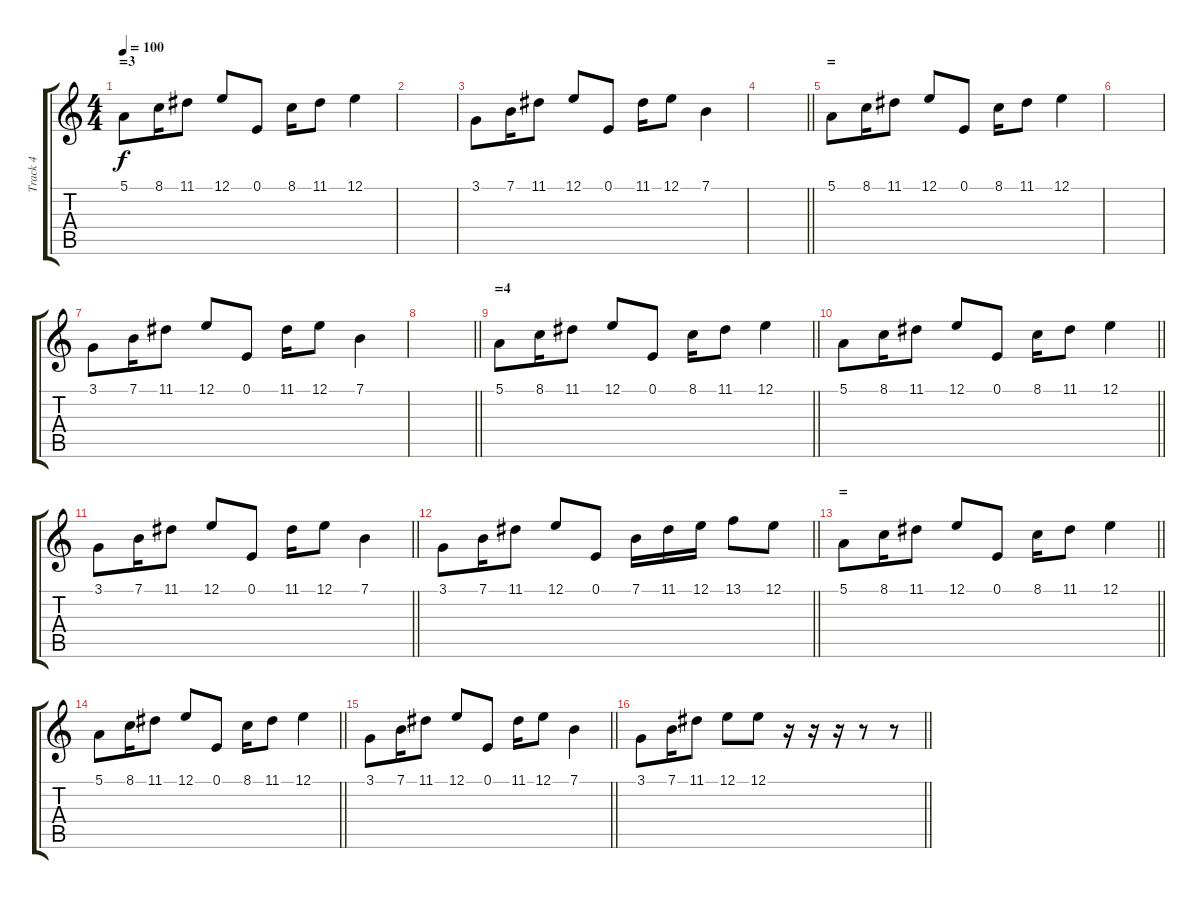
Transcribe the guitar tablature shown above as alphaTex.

\track ("Track 4" "Track 4") {instrument fx1rain}
\staff {score tabs}
\tuning (E4 B3 G3 D3 A2 E2) {hide}
\ts (4 4)
\section ("" "=3")
\tempo 100
\clef g2
\ks c
5.1.8{dy f} 8.1.16 11.1.8 12.1.8 0.1.8 8.1.16 11.1.8 12.1.4 |
|
3.1.8 7.1.16 11.1.8 12.1.8 0.1.8 11.1.16 12.1.8 7.1.4 |
\barLineRight lightlight
|
\section ("" "=")
5.1.8 8.1.16 11.1.8 12.1.8 0.1.8 8.1.16 11.1.8 12.1.4 |
|
3.1.8 7.1.16 11.1.8 12.1.8 0.1.8 11.1.16 12.1.8 7.1.4 |
\barLineRight lightlight
|
\section ("" "=4")
\barLineRight lightlight
5.1.8 8.1.16 11.1.8 12.1.8 0.1.8 8.1.16 11.1.8 12.1.4 |
\barLineRight lightlight
5.1.8 8.1.16 11.1.8 12.1.8 0.1.8 8.1.16 11.1.8 12.1.4 |
\barLineRight lightlight
3.1.8 7.1.16 11.1.8 12.1.8 0.1.8 11.1.16 12.1.8 7.1.4 |
\barLineRight lightlight
3.1.8 7.1.16 11.1.8 12.1.8 0.1.8 7.1.16 11.1.16 12.1.16 13.1.8 12.1.8 |
\section ("" "=")
\barLineRight lightlight
5.1.8 8.1.16 11.1.8 12.1.8 0.1.8 8.1.16 11.1.8 12.1.4 |
\barLineRight lightlight
5.1.8 8.1.16 11.1.8 12.1.8 0.1.8 8.1.16 11.1.8 12.1.4 |
\barLineRight lightlight
3.1.8 7.1.16 11.1.8 12.1.8 0.1.8 11.1.16 12.1.8 7.1.4 |
\barLineRight lightlight
3.1.8 7.1.16 11.1.8 12.1.8 12.1.8 r.16 r.16 r.16 r.8 r.8
